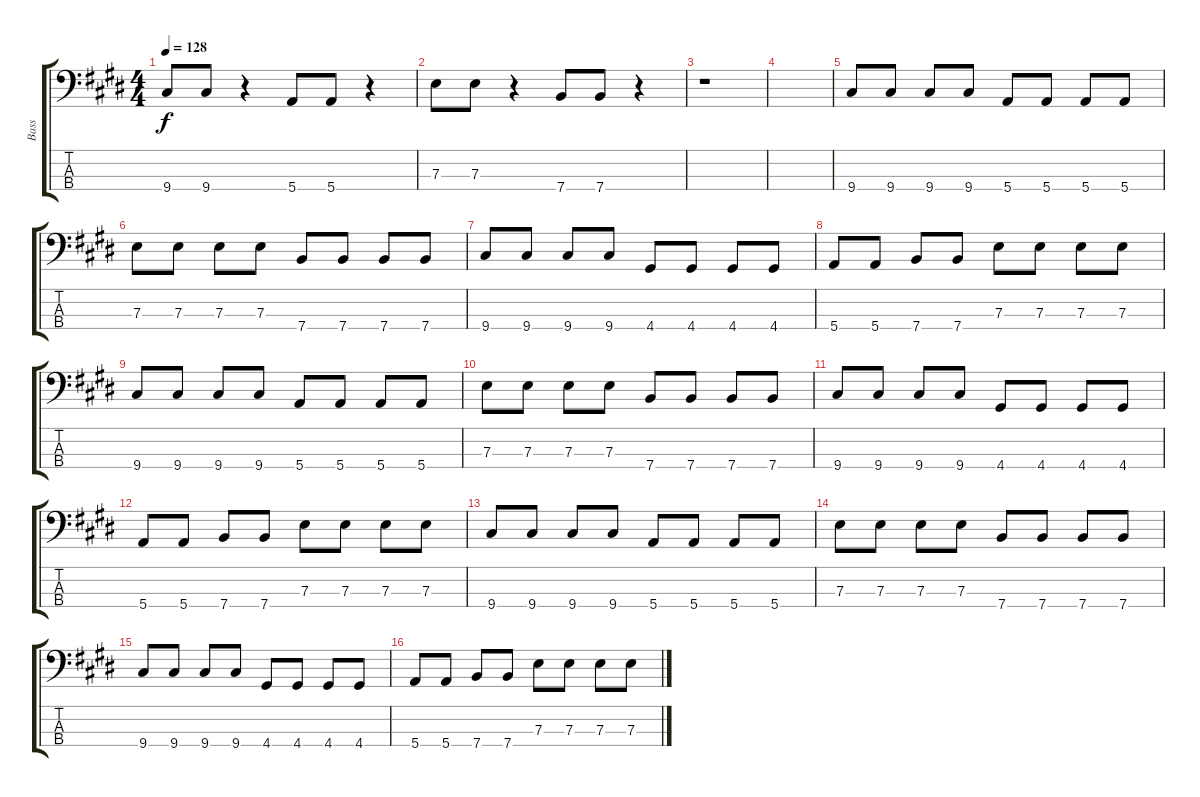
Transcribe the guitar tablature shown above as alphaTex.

\track ("Bass" "Bass") {instrument electricbassfinger}
\staff {score tabs}
\tuning (G2 D2 A1 E1) {hide}
\ts (4 4)
\tempo 128
\clef f4
\ks e
9.4.8{dy f} 9.4.8 r.4 5.4.8 5.4.8 r.4 |
7.3.8 7.3.8 r.4 7.4.8 7.4.8 r.4 |
r.1 |
|
9.4.8 9.4.8 9.4.8 9.4.8 5.4.8 5.4.8 5.4.8 5.4.8 |
7.3.8 7.3.8 7.3.8 7.3.8 7.4.8 7.4.8 7.4.8 7.4.8 |
9.4.8 9.4.8 9.4.8 9.4.8 4.4.8 4.4.8 4.4.8 4.4.8 |
5.4.8 5.4.8 7.4.8 7.4.8 7.3.8 7.3.8 7.3.8 7.3.8 |
9.4.8 9.4.8 9.4.8 9.4.8 5.4.8 5.4.8 5.4.8 5.4.8 |
7.3.8 7.3.8 7.3.8 7.3.8 7.4.8 7.4.8 7.4.8 7.4.8 |
9.4.8 9.4.8 9.4.8 9.4.8 4.4.8 4.4.8 4.4.8 4.4.8 |
5.4.8 5.4.8 7.4.8 7.4.8 7.3.8 7.3.8 7.3.8 7.3.8 |
9.4.8 9.4.8 9.4.8 9.4.8 5.4.8 5.4.8 5.4.8 5.4.8 |
7.3.8 7.3.8 7.3.8 7.3.8 7.4.8 7.4.8 7.4.8 7.4.8 |
9.4.8 9.4.8 9.4.8 9.4.8 4.4.8 4.4.8 4.4.8 4.4.8 |
5.4.8 5.4.8 7.4.8 7.4.8 7.3.8 7.3.8 7.3.8 7.3.8
